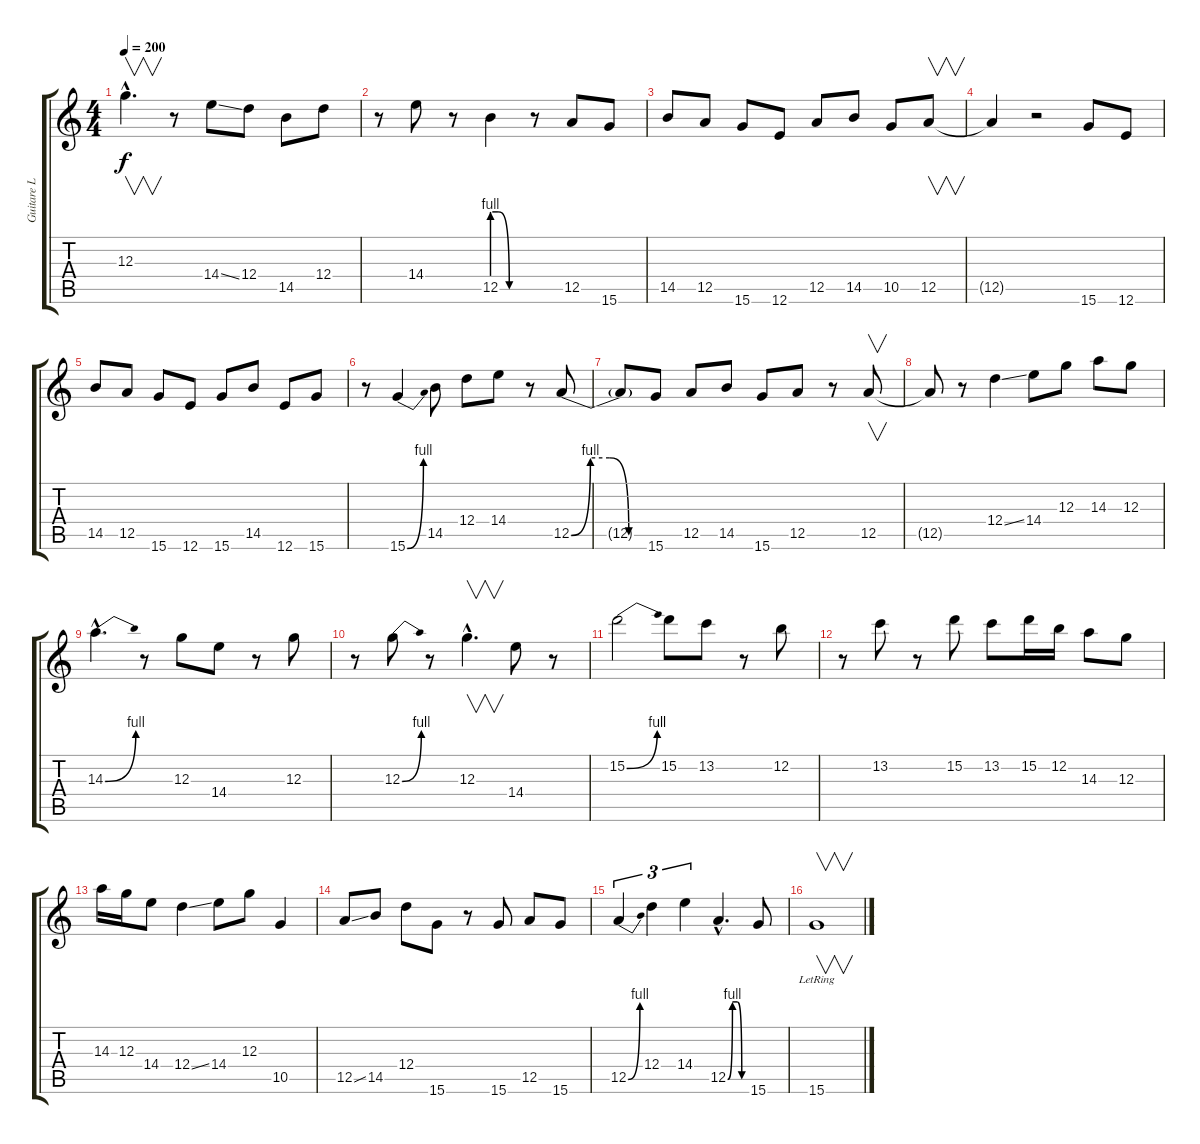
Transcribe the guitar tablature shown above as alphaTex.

\track (" Guitare Lead + Biniou" " Guitare L") {instrument distortionguitar}
\staff {score tabs}
\tuning (E4 B3 G3 D3 A2 E2) {hide}
\ts (4 4)
\tempo 200
\clef g2
\ks c
12.3{hac}.4{v d dy f} r.8 14.4{ss}.8 12.4.8 14.5.8 12.4.8 |
r.8 14.4.8 r.8 12.5{be (custom 0 4 10 4 30 0 40 0 60 0)}.4 r.8 12.5.8 15.6.8 |
14.5.8 12.5.8 15.6.8 12.6.8 12.5.8 14.5.8 10.5.8 12.5.8{v} |
12.5{t}.4 r.2 15.6.8 12.6.8 |
14.5.8 12.5.8 15.6.8 12.6.8 15.6.8 14.5.8 12.6.8 15.6.8 |
r.8 15.6{be (bend 0 0 60 4)}.4 14.5.8 12.4.8 14.4.8 r.8 12.5{be (custom 0 0 15 4 30 4 45 0 60 0)}.8 |
12.5{t}.8 15.6.8 12.5.8 14.5.8 15.6.8 12.5.8 r.8 12.5.8{v} |
12.5{t}.8 r.8 12.4{ss}.4 14.4.8 12.3.8 14.3.8 12.3.8 |
14.3{be (bend 0 0 60 4) hac}.4{d} r.8 12.3.8 14.4.8 r.8 12.3.8 |
r.8 12.3{be (bend 0 0 60 4)}.8 r.8 12.3{hac}.4{v d} 14.4.8 r.8 |
15.2{be (bend 0 0 60 4)}.2 15.2.8 13.2.8 r.8 12.2.8 |
r.8 13.2.8 r.8 15.2.8 13.2.8 15.2.16 12.2.16 14.3.8 12.3.8 |
14.3.16 12.3.16 14.4.8 12.4{ss}.4 14.4.8 12.3.8 10.5.4 |
12.5{ss}.8 14.5.8 12.4.8 15.6.8 r.8 15.6.8 12.5.8 15.6.8 |
12.5{be (bend 0 0 60 4)}.4{tu (3 2)} 12.4.4{tu (3 2)} 14.4.4{tu (3 2)} 12.5{be (custom 0 0 15 4 30 4 45 0 60 0) hac}.4{d} 15.6.8 |
15.6{lr}.1{v volume 7}
